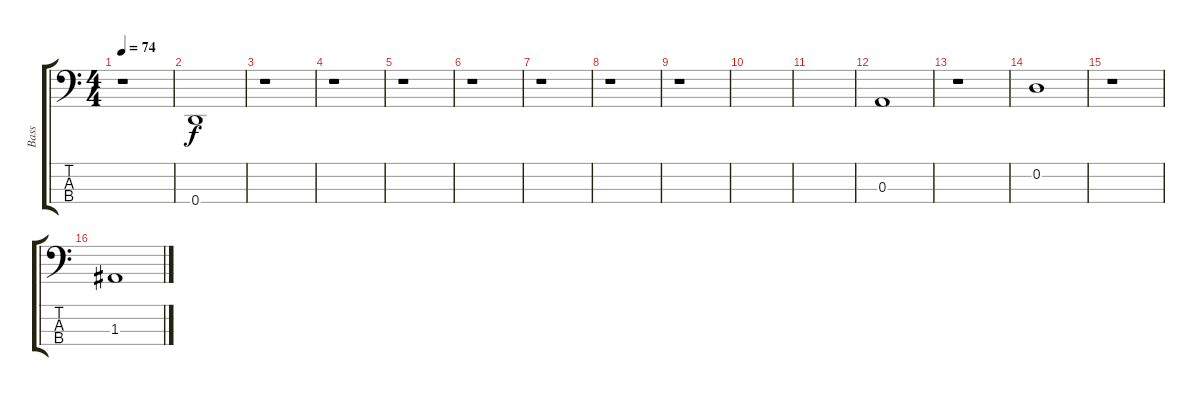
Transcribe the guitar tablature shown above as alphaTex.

\track ("Bass" "Bass") {instrument fretlessbass}
\staff {score tabs}
\tuning (G2 D2 A1 D1) {hide}
\ts (4 4)
\tempo 74
\clef f4
\ks c
r.1{dy f} |
0.4.1 |
r.1 |
r.1 |
r.1 |
r.1 |
r.1 |
r.1 |
r.1 |
|
|
0.3.1 |
r.1 |
0.2.1 |
r.1 |
1.3.1
